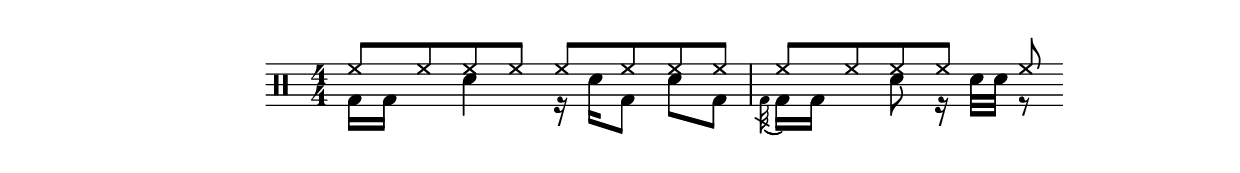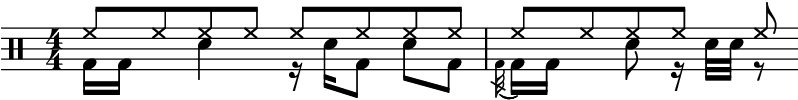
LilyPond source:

#(ly:set-option 'crop #t)
\version "2.24.4"
\header { 
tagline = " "
}
\paper {
    line-width = 150\mm 
}

\drums {
    \numericTimeSignature
    \time 4/4
    <<{
        \repeat unfold 13 hh8
    }
    \\ {
        bd16 bd16 s8 sn4 r16 sn16 bd8 sn8 bd8 | \acciaccatura bd32(bd16) bd16 s8 sn8 r16 sn32 sn32 r8
    }>>
}